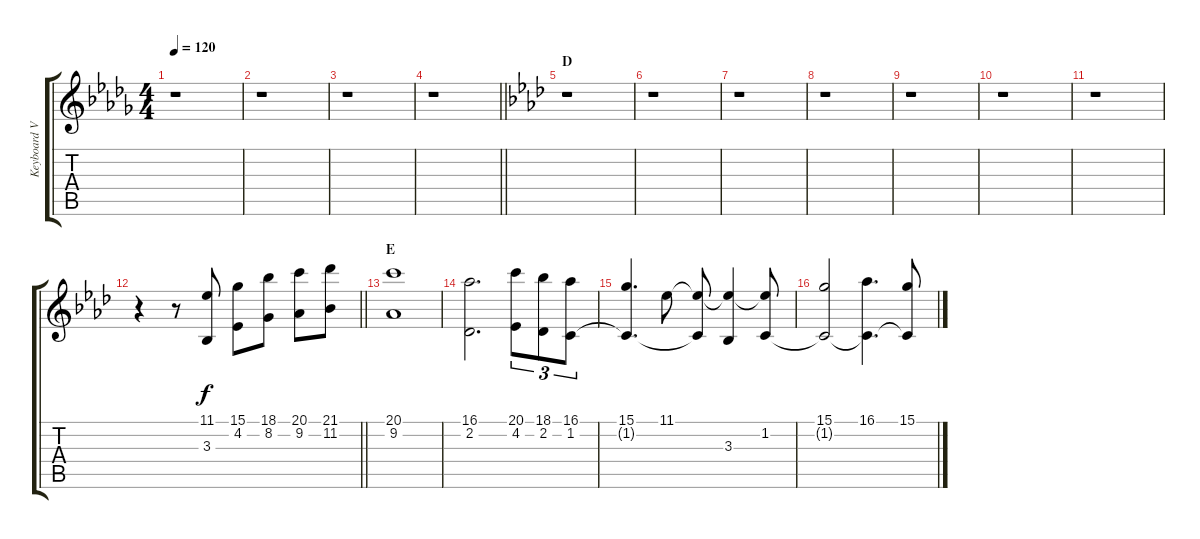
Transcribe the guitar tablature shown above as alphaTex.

\track ("Keyboard VII" "Keyboard V") {instrument stringensemble1}
\staff {score tabs}
\tuning (E4 B3 G3 D3 A2 E2) {hide}
\ts (4 4)
\tempo 120
\clef g2
\ks db
r.1{dy f} |
r.1 |
r.1 |
\barLineRight lightlight
r.1 |
\section ("" "D")
\ks ab
r.1 |
r.1 |
r.1 |
r.1 |
r.1 |
r.1 |
r.1 |
\barLineRight lightlight
r.4 r.8 (11.1 3.3).8 (15.1 4.2).8 (18.1 8.2).8 (20.1 9.2).8 (21.1 11.2).8 |
\section ("" "E")
(20.1 9.2).1 |
(16.1 2.2).2{d} (20.1 4.2).8{tu (3 2)} (18.1 2.2).8{tu (3 2)} (16.1 1.2).8{tu (3 2)} |
(15.1 1.2{t}).4{d} 11.1.8 (11.1{t} 1.2{t}).8 (11.1{t} 3.3).4 (11.1{t} 1.2).8 |
(15.1 1.2{t}).2 (16.1 1.2{t}).4{d} (15.1 1.2{t}).8
